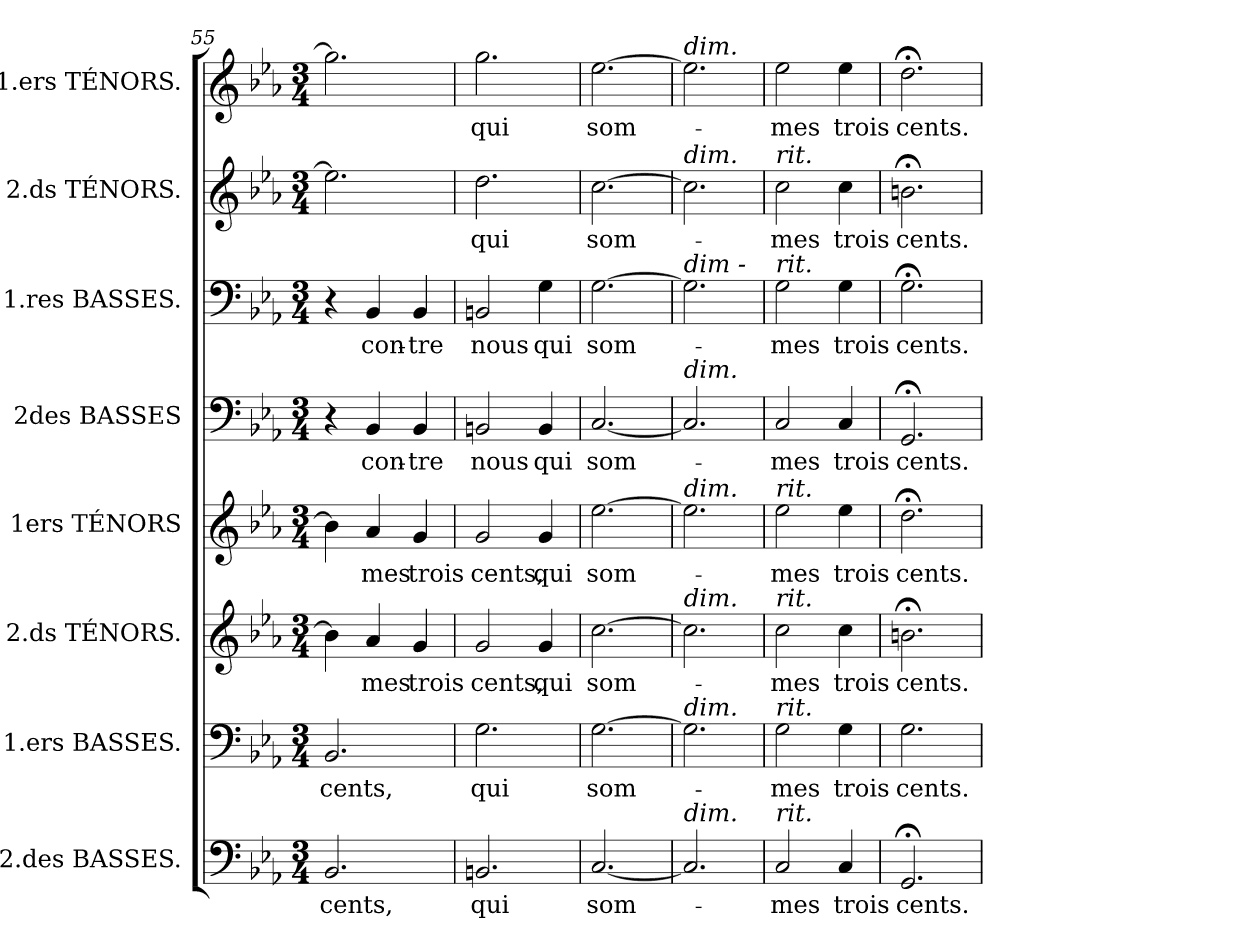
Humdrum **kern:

**kern	**text	**kern	**text	**kern	**text	**kern	**text	**kern	**text	**kern	**text	**kern	**text	**kern	**text
*part8	*part8	*part7	*part7	*part6	*part6	*part5	*part5	*part4	*part4	*part3	*part3	*part2	*part2	*part1	*part1
*staff8	*staff8	*staff7	*staff7	*staff6	*staff6	*staff5	*staff5	*staff4	*staff4	*staff3	*staff3	*staff2	*staff2	*staff1	*staff1
*I"2.des BASSES.	*	*I"1.ers BASSES.	*	*I"2.ds TÉNORS.	*	*I"1ers TÉNORS	*	*I"2des BASSES	*	*I"1.res BASSES.	*	*I"2.ds TÉNORS.	*	*I"1.ers TÉNORS.	*
*clefF4	*	*clefF4	*	*clefG2	*	*clefG2	*	*clefF4	*	*clefF4	*	*clefG2	*	*clefG2	*
*	*	*	*	*ITrd7c12	*	*ITrd7c12	*	*	*	*	*	*ITrd7c12	*	*ITrd7c12	*
*k[b-e-a-]	*	*k[b-e-a-]	*	*k[b-e-a-]	*	*k[b-e-a-]	*	*k[b-e-a-]	*	*k[b-e-a-]	*	*k[b-e-a-]	*	*k[b-e-a-]	*
*E-:	*	*E-:	*	*E-:	*	*E-:	*	*E-:	*	*E-:	*	*E-:	*	*E-:	*
*M3/4	*	*M3/4	*	*M3/4	*	*M3/4	*	*M3/4	*	*M3/4	*	*M3/4	*	*M3/4	*
=55	=55	=55	=55	=55	=55	=55	=55	=55	=55	=55	=55	=55	=55	=55	=55
2.BB-/	cents,	2.BB-/	cents,	4B-\]	.	4B-\]	.	4r	.	4r	.	2.e-\]	.	2.g\]	.
.	.	.	.	4A-/	-mes	4A-/	-mes	4BB-/	con-	4BB-/	con-	.	.	.	.
.	.	.	.	4G/	trois	4G/	trois	4BB-/	-tre	4BB-/	-tre	.	.	.	.
=56	=56	=56	=56	=56	=56	=56	=56	=56	=56	=56	=56	=56	=56	=56	=56
2.BBn/	qui	2.G\	qui	2G/	cents,	2G/	cents,	2BBn/	nous	2BBn/	nous	2.d\	qui	2.g\	qui
.	.	.	.	4G/	qui	4G/	qui	4BB/	qui	4G\	qui	.	.	.	.
=57	=57	=57	=57	=57	=57	=57	=57	=57	=57	=57	=57	=57	=57	=57	=57
[2.C/	som-	[2.G\	som-	[2.c\	som-	[2.e-\	som-	[2.C/	som-	[2.G\	som-	[2.c\	som-	[2.e-\	som-
=58	=58	=58	=58	=58	=58	=58	=58	=58	=58	=58	=58	=58	=58	=58	=58
!	!	!	!	!	!	!	!	!	!	!	!	!	!	!LO:TX:i:t=dim.	!
!	!	!	!	!	!	!	!	!	!	!	!	!LO:TX:i:t=dim.	!	!	!
!	!	!	!	!	!	!	!	!	!	!LO:TX:i:t=dim -	!	!	!	!	!
!	!	!	!	!	!	!	!	!LO:TX:i:t=dim.	!	!	!	!	!	!	!
!	!	!	!	!	!	!LO:TX:i:t=dim.	!	!	!	!	!	!	!	!	!
!	!	!	!	!LO:TX:i:t=dim.	!	!	!	!	!	!	!	!	!	!	!
!	!	!LO:TX:i:t=dim.	!	!	!	!	!	!	!	!	!	!	!	!	!
!LO:TX:i:t=dim.	!	!	!	!	!	!	!	!	!	!	!	!	!	!	!
2.C/]	.	2.G\]	.	2.c\]	.	2.e-\]	.	2.C/]	.	2.G\]	.	2.c\]	.	2.e-\]	.
!!LO:LB:g=z
=59	=59	=59	=59	=59	=59	=59	=59	=59	=59	=59	=59	=59	=59	=59	=59
!	!	!	!	!	!	!	!	!	!	!	!	!LO:TX:i:t=rit.	!	!	!
!	!	!	!	!	!	!	!	!	!	!LO:TX:i:t=rit.	!	!	!	!	!
!	!	!	!	!	!	!LO:TX:i:t=rit.	!	!	!	!	!	!	!	!	!
!	!	!	!	!LO:TX:i:t=rit.	!	!	!	!	!	!	!	!	!	!	!
!	!	!LO:TX:i:t=rit.	!	!	!	!	!	!	!	!	!	!	!	!	!
!LO:TX:i:t=rit.	!	!	!	!	!	!	!	!	!	!	!	!	!	!	!
2C/	-mes	2G\	-mes	2c\	-mes	2e-\	mes	2C/	-mes	2G\	-mes	2c\	-mes	2e-\	-mes
4C/	trois	4G\	trois	4c\	trois	4e-\	trois	4C/	trois	4G\	trois	4c\	trois	4e-\	trois
=60	=60	=60	=60	=60	=60	=60	=60	=60	=60	=60	=60	=60	=60	=60	=60
2.GG;</	cents.	2.G\	cents.	2.Bn;<\	cents.	2.d;<\	cents.	2.GG;</	cents.	2.G;<\	cents.	2.Bn;<\	cents.	2.d;<\	cents.
=	=	=	=	=	=	=	=	=	=	=	=	=	=	=	=
*-	*-	*-	*-	*-	*-	*-	*-	*-	*-	*-	*-	*-	*-	*-	*-
